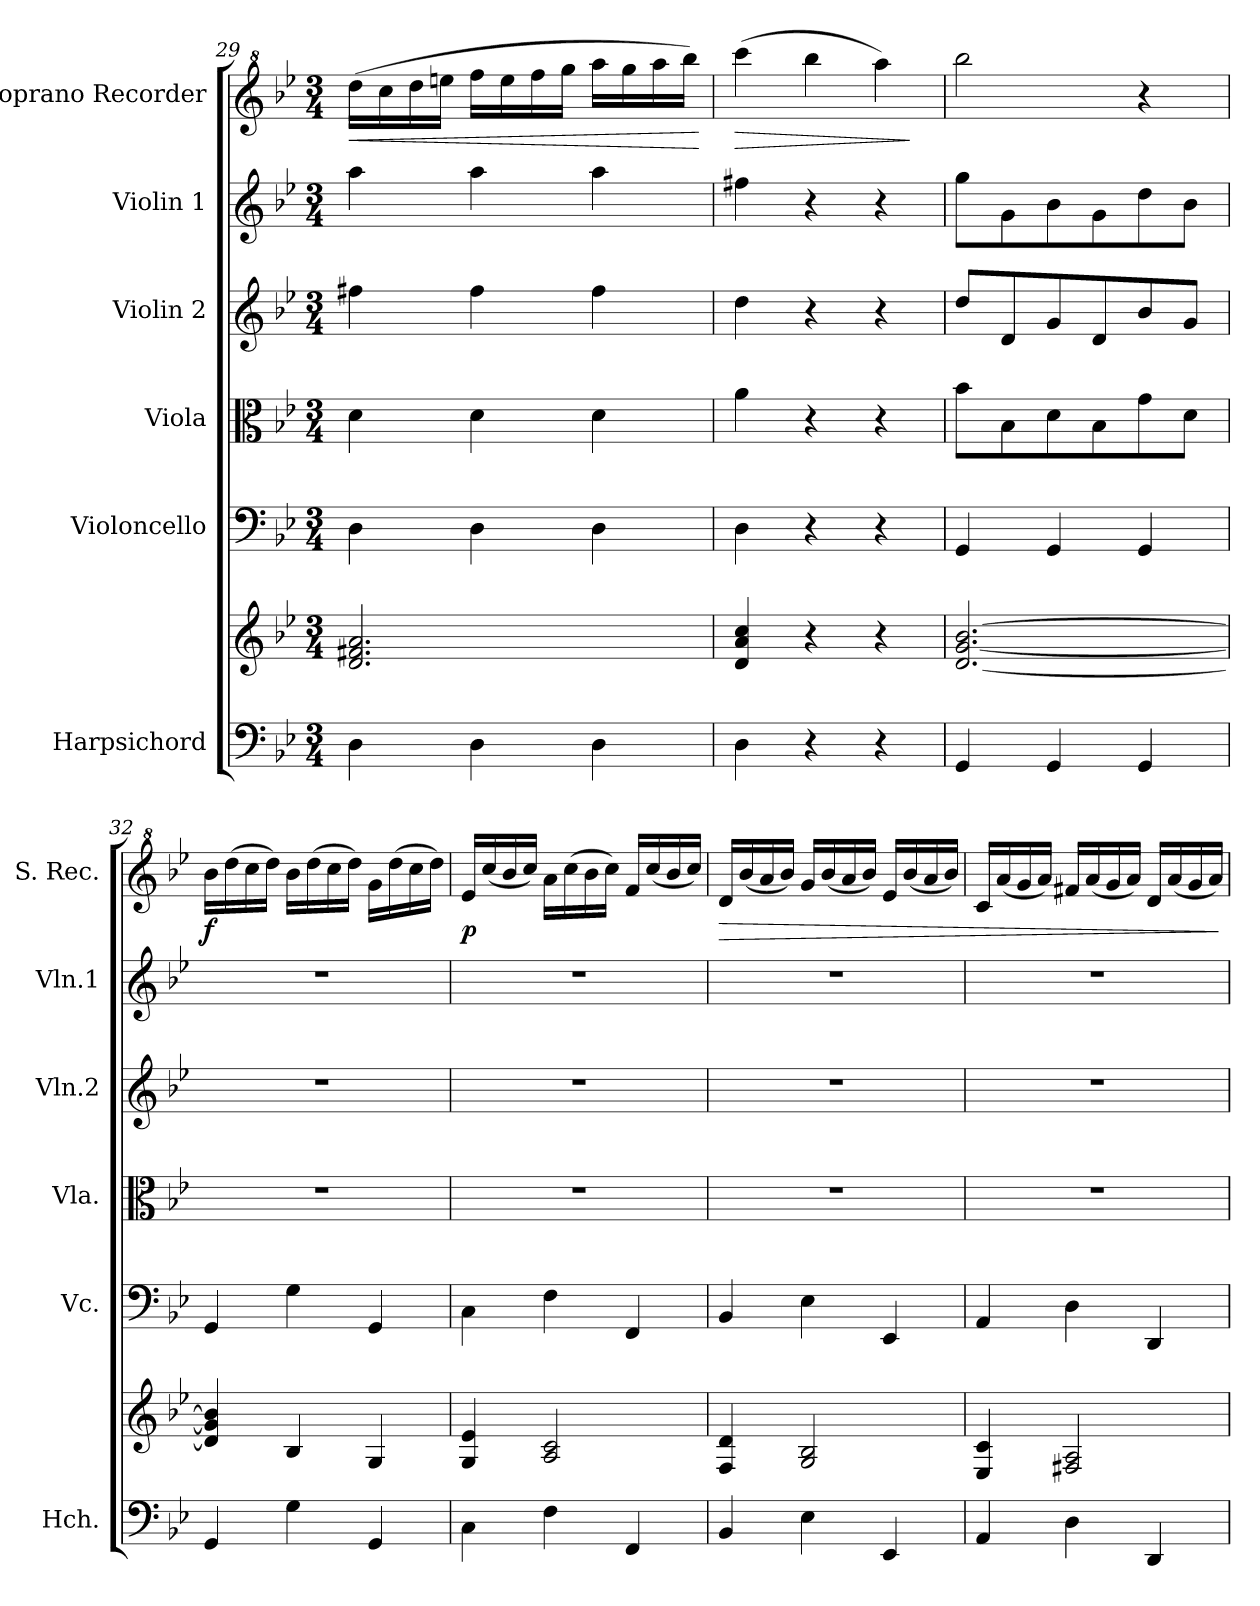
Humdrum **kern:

**kern	**kern	**kern	**kern	**kern	**kern	**kern	**dynam
*part6	*part6	*part5	*part4	*part3	*part2	*part1	*part1
*staff7	*staff6	*staff5	*staff4	*staff3	*staff2	*staff1	*staff1
*I"Harpsichord	*	*I"Violoncello	*I"Viola	*I"Violin 2	*I"Violin 1	*I"Soprano Recorder	*
*I'Hch.	*	*I'Vc.	*I'Vla.	*I'Vln.2	*I'Vln.1	*I'S. Rec.	*
*clefF4	*clefG2	*clefF4	*clefC3	*clefG2	*clefG2	*clefG^2	*
*k[b-e-]	*k[b-e-]	*k[b-e-]	*k[b-e-]	*k[b-e-]	*k[b-e-]	*k[b-e-]	*
*M3/4	*M3/4	*M3/4	*M3/4	*M3/4	*M3/4	*M3/4	*
=29	=29	=29	=29	=29	=29	=29	=29
!	!	!	!	!	!	!	!LO:HP:b
4D\	2.d/ 2.f#X/ 2.a/	4D\	4d\	4ff#X\	4aa\	(16ddd\LL	<
.	.	.	.	.	.	16ccc\	.
.	.	.	.	.	.	16ddd\	.
.	.	.	.	.	.	16eeen\JJ	.
4D\	.	4D\	4d\	4ff#\	4aa\	16fff\LL	.
.	.	.	.	.	.	16eee\	.
.	.	.	.	.	.	16fff\	.
.	.	.	.	.	.	16ggg\JJ	.
4D\	.	4D\	4d\	4ff#\	4aa\	16aaa\LL	.
.	.	.	.	.	.	16ggg\	.
.	.	.	.	.	.	16aaa\	.
.	.	.	.	.	.	16bbb-\JJ)	.
.	.	.	.	.	.	.	[
=30	=30	=30	=30	=30	=30	=30	=30
!	!	!	!	!	!	!	!LO:HP:b
4D\	4d/ 4a/ 4cc/	4D\	4a\	4dd\	4ff#X\	(>4cccc\	>
4r	4r	4r	4r	4r	4r	4bbb-\	.
4r	4r	4r	4r	4r	4r	4aaa\)	.
.	.	.	.	.	.	.	]
=31	=31	=31	=31	=31	=31	=31	=31
4GG/	[2.d/ [2.g/ [2.b-/	4GG/	8b-\L	8dd/L	8gg\L	2bbb-\	.
.	.	.	8B-\	8d/	8g\	.	.
4GG/	.	4GG/	8d\	8g/	8b-\	.	.
.	.	.	8B-\	8d/	8g\	.	.
4GG/	.	4GG/	8g\	8b-/	8dd\	4r	.
.	.	.	8d\J	8g/J	8b-\J	.	.
=32	=32	=32	=32	=32	=32	=32	=32
!	!	!	!	!	!	!	!LO:DY:b
4GG/	4d/] 4g/] 4b-/]	4GG/	2.r	2.r	2.r	16bb-\LL	f
.	.	.	.	.	.	(16ddd\	.
.	.	.	.	.	.	16ccc\	.
.	.	.	.	.	.	16ddd\JJ)	.
4G\	4B-/	4G\	.	.	.	16bb-\LL	.
.	.	.	.	.	.	(16ddd\	.
.	.	.	.	.	.	16ccc\	.
.	.	.	.	.	.	16ddd\JJ)	.
4GG/	4G/	4GG/	.	.	.	16gg\LL	.
.	.	.	.	.	.	(16ddd\	.
.	.	.	.	.	.	16ccc\	.
.	.	.	.	.	.	16ddd\JJ)	.
=33	=33	=33	=33	=33	=33	=33	=33
!	!	!	!	!	!	!	!LO:DY:b
4C\	4G/ 4e-/	4C\	2.r	2.r	2.r	16ee-/LL	p
.	.	.	.	.	.	(16ccc/	.
.	.	.	.	.	.	16bb-/	.
.	.	.	.	.	.	16ccc/JJ)	.
4F\	2A/ 2c/	4F\	.	.	.	16aa\LL	.
.	.	.	.	.	.	(16ccc\	.
.	.	.	.	.	.	16bb-\	.
.	.	.	.	.	.	16ccc\JJ)	.
4FF/	.	4FF/	.	.	.	16ff/LL	.
.	.	.	.	.	.	(16ccc/	.
.	.	.	.	.	.	16bb-/	.
.	.	.	.	.	.	16ccc/JJ)	.
!!LO:LB:g=z
=34	=34	=34	=34	=34	=34	=34	=34
!	!	!	!	!	!	!	!LO:HP:b
4BB-/	4F/ 4d/	4BB-/	2.r	2.r	2.r	16dd/LL	>
.	.	.	.	.	.	(16bb-/	.
.	.	.	.	.	.	16aa/	.
.	.	.	.	.	.	16bb-/JJ)	.
4E-\	2G/ 2B-/	4E-\	.	.	.	16gg/LL	.
.	.	.	.	.	.	(16bb-/	.
.	.	.	.	.	.	16aa/	.
.	.	.	.	.	.	16bb-/JJ)	.
4EE-/	.	4EE-/	.	.	.	16ee-/LL	.
.	.	.	.	.	.	(16bb-/	.
.	.	.	.	.	.	16aa/	.
.	.	.	.	.	.	16bb-/JJ)	.
=35	=35	=35	=35	=35	=35	=35	=35
4AA/	4E-/ 4c/	4AA/	2.r	2.r	2.r	16cc/LL	.
.	.	.	.	.	.	(16aa/	.
.	.	.	.	.	.	16gg/	.
.	.	.	.	.	.	16aa/JJ)	.
4D\	2F#X/ 2A/	4D\	.	.	.	16ff#X/LL	.
.	.	.	.	.	.	(16aa/	.
.	.	.	.	.	.	16gg/	.
.	.	.	.	.	.	16aa/JJ)	.
4DD/	.	4DD/	.	.	.	16dd/LL	.
.	.	.	.	.	.	(16aa/	.
.	.	.	.	.	.	16gg/	.
.	.	.	.	.	.	16aa/JJ)	.
.	.	.	.	.	.	.	]
=	=	=	=	=	=	=	=
*-	*-	*-	*-	*-	*-	*-	*-
